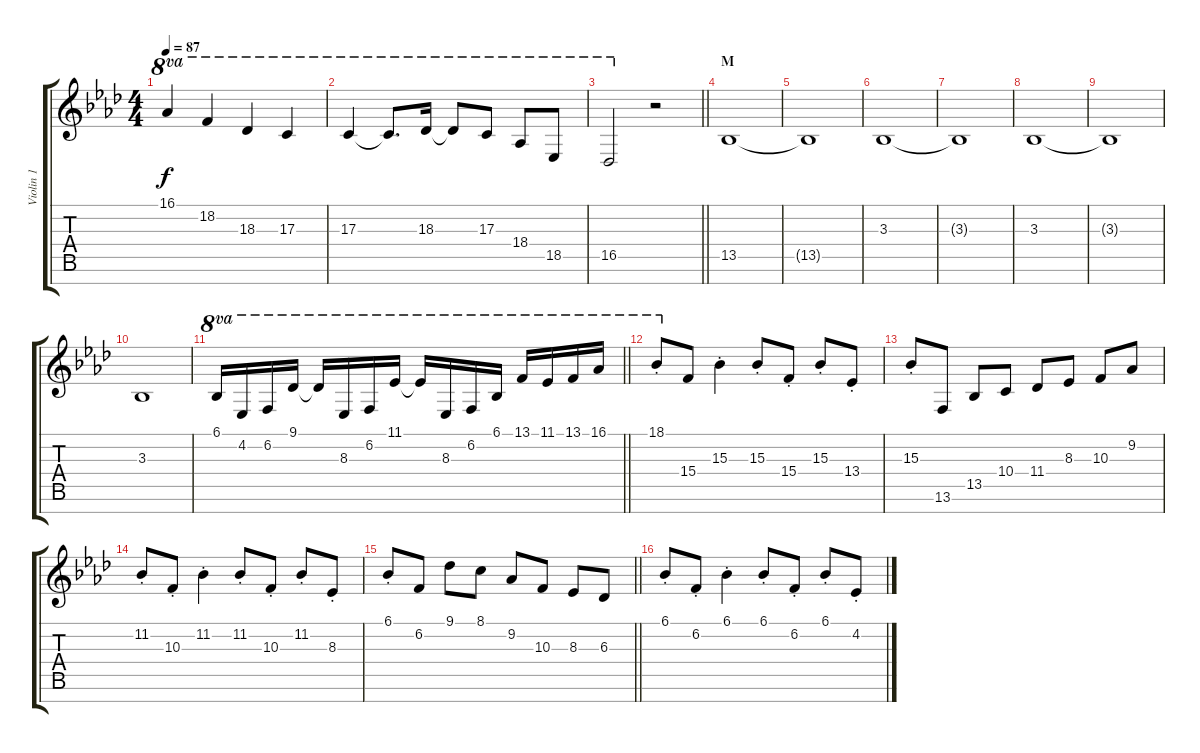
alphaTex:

\track ("Violin 1" "Violin 1") {instrument violin}
\staff {score tabs}
\tuning (E4 B3 G3 D3 A2 E2 B1) {hide}
\ts (4 4)
\tempo 87
\clef g2
\ks ab
16.1.4{ot 8va dy f} 18.2.4{ot 8va} 18.3.4{ot 8va} 17.3.4{ot 8va} |
17.3.4{ot 8va} 17.3{t}.8{d ot 8va} 18.3.16{ot 8va} 18.3{t}.8{ot 8va} 17.3.8{ot 8va} 18.4.8{ot 8va} 18.5.8{ot 8va} |
\barLineRight lightlight
16.5.2{ot 8va} r.2 |
\section ("" "M")
13.5.1{volume 11} |
13.5{t}.1{volume 10} |
3.3.1{volume 11} |
3.3{t}.1{volume 10} |
3.3.1{volume 11} |
3.3{t}.1{volume 10} |
3.3.1{volume 11} |
\barLineRight lightlight
6.1.16{ot 8va volume 10} 4.2.16{ot 8va} 6.2.16{ot 8va} 9.1.16{ot 8va} 9.1{t}.16{ot 8va} 8.3.16{ot 8va} 6.2.16{ot 8va} 11.1.16{ot 8va} 11.1{t}.16{ot 8va} 8.3.16{ot 8va} 6.2.16{ot 8va} 6.1.16{ot 8va} 13.1.16{ot 8va} 11.1.16{ot 8va} 13.1.16{ot 8va} 16.1.16{ot 8va} |
18.1{st}.8{ot 8va} 15.4.8 15.3{st}.4 15.3{st}.8 15.4{st}.8 15.3{st}.8 13.4{st}.8 |
15.3{st}.8 13.6.8 13.5.8 10.4.8 11.4.8 8.3.8 10.3.8 9.2.8 |
11.2{st}.8 10.3{st}.8 11.2{st}.4 11.2{st}.8 10.3{st}.8 11.2{st}.8 8.3{st}.8 |
\barLineRight lightlight
6.1{st}.8 6.2.8 9.1.8 8.1.8 9.2.8 10.3.8 8.3.8 6.3.8 |
6.1{st}.8 6.2{st}.8 6.1{st}.4 6.1{st}.8 6.2{st}.8 6.1{st}.8 4.2{st}.8
